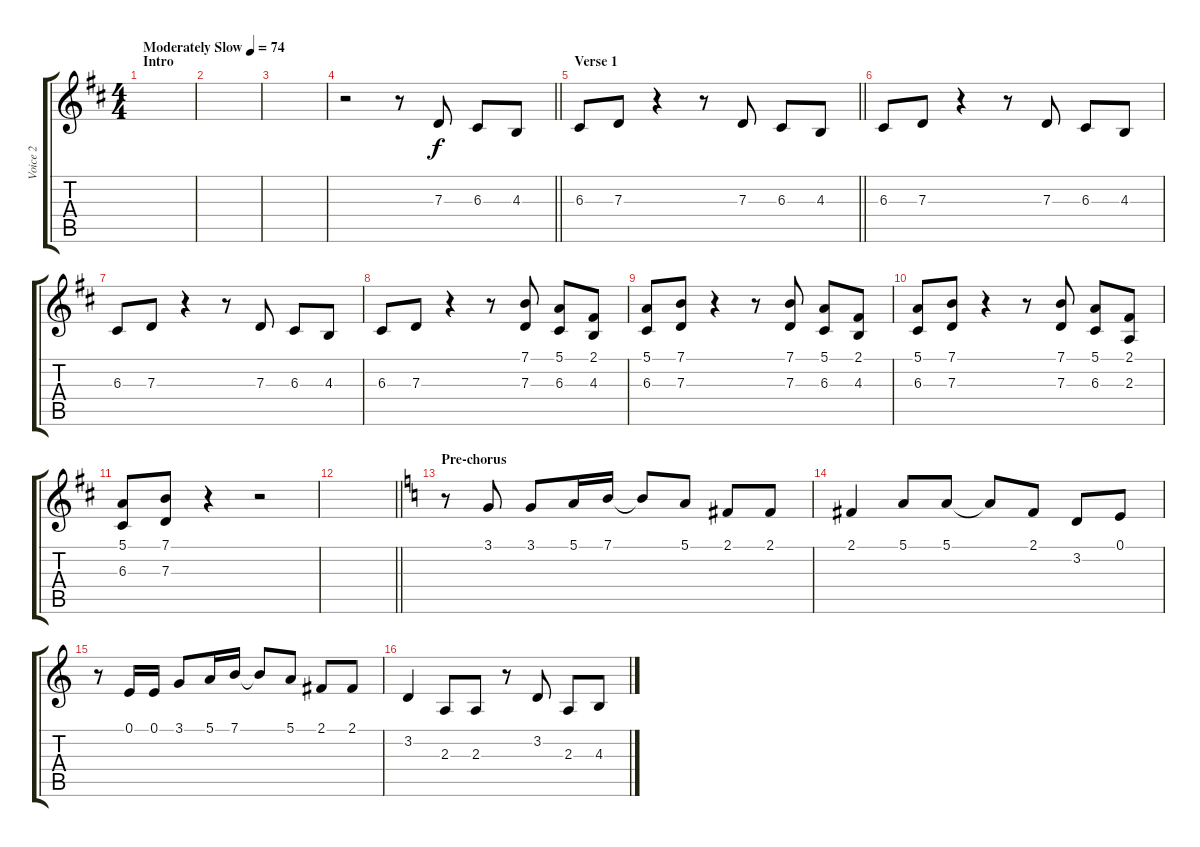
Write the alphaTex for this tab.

\track ("Voice 2" "Voice 2") {instrument oboe}
\staff {score tabs}
\tuning (E4 B3 G3 D3 A2 E2) {hide}
\ts (4 4)
\section ("" "Intro")
\tempo (74 "Moderately Slow")
\clef g2
\ks d
|
|
|
\barLineRight lightlight
r.2 r.8 7.3.8 6.3.8 4.3.8 |
\section ("" "Verse 1")
\barLineRight lightlight
6.3.8 7.3.8 r.4 r.8 7.3.8 6.3.8 4.3.8 |
6.3.8 7.3.8 r.4 r.8 7.3.8 6.3.8 4.3.8 |
6.3.8 7.3.8 r.4 r.8 7.3.8 6.3.8 4.3.8 |
6.3.8 7.3.8 r.4 r.8 (7.1 7.3).8 (5.1 6.3).8 (2.1 4.3).8 |
(5.1 6.3).8 (7.1 7.3).8 r.4 r.8 (7.1 7.3).8 (5.1 6.3).8 (2.1 4.3).8 |
(5.1 6.3).8 (7.1 7.3).8 r.4 r.8 (7.1 7.3).8 (5.1 6.3).8 (2.1 2.3).8 |
(5.1 6.3).8 (7.1 7.3).8 r.4 r.2 |
\barLineRight lightlight
|
\section ("" "Pre-chorus")
\ks c
r.8 3.1.8 3.1.8 5.1.16 7.1.16 7.1{t}.8 5.1.8 2.1.8 2.1.8 |
2.1.4 5.1.8 5.1.8 5.1{t}.8 2.1.8 3.2.8 0.1.8 |
r.8 0.1.16 0.1.16 3.1.8 5.1.16 7.1.16 7.1{t}.8 5.1.8 2.1.8 2.1.8 |
3.2.4 2.3.8 2.3.8 r.8 3.2.8 2.3.8 4.3.8
